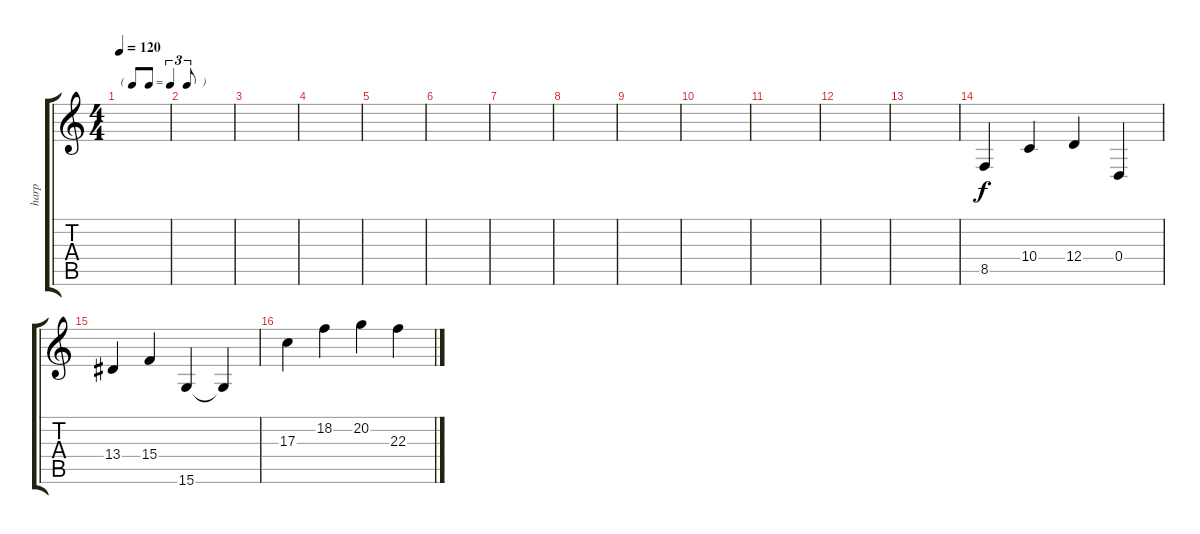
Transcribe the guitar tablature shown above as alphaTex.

\track ("harp" "harp") {instrument orchestralharp}
\staff {score tabs}
\tuning (E4 B3 G3 D3 A2 E2) {hide}
\ts (4 4)
\tf triplet8th
\tempo 120
\clef g2
\ks c
|
|
|
|
|
|
|
|
|
|
|
|
|
8.5.4 10.4.4 12.4.4 0.4.4 |
13.4.4 15.4.4 15.6.4 15.6{t}.4 |
17.3.4 18.2.4 20.2.4 22.3.4
